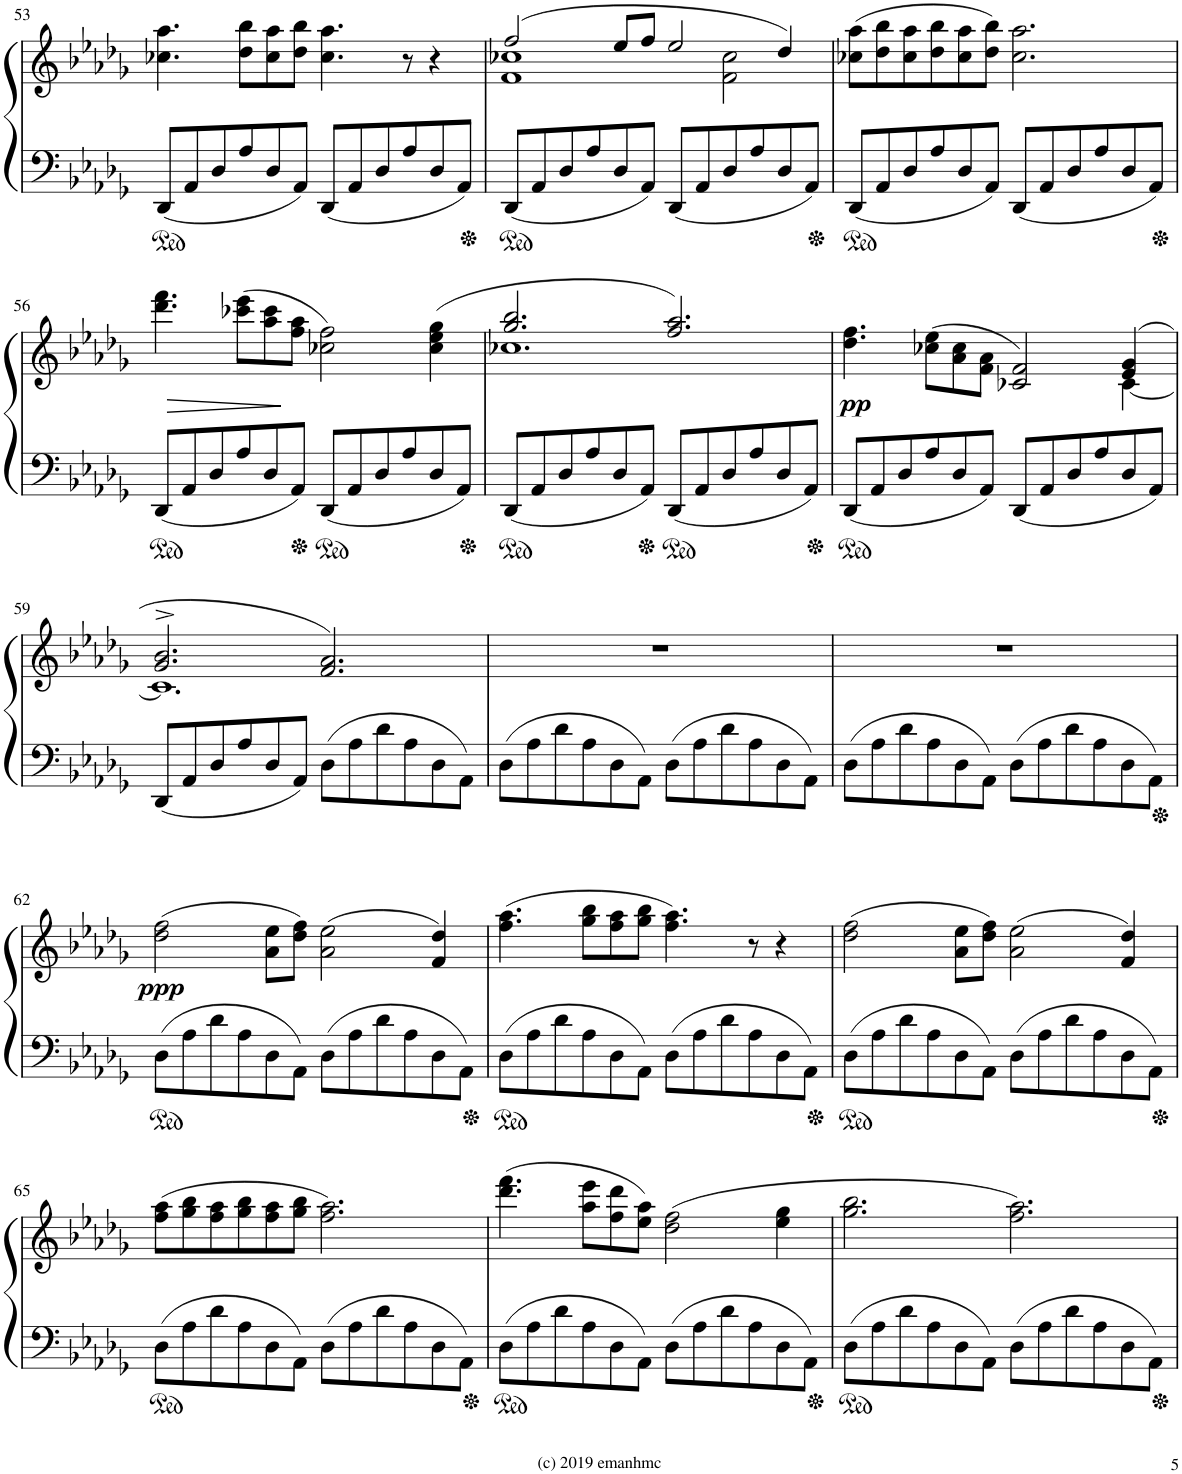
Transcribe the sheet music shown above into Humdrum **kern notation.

**kern	**kern	**dynam
*part1	*part1	*part1
*staff2	*staff1	*staff1/2
*I"Piano	*	*
*I'Pno.	*	*
!!LO:PB:g=z
*clefF4	*clefG2	*
*k[b-e-a-d-g-]	*k[b-e-a-d-g-]	*
*M6/4	*M6/4	*
=53	=53	=53
8DD-/L	4.cc-X\ 4.aa-\	.
8AA-/	.	.
8D-/	.	.
8A-/	8dd-\ 8bb-\L	.
8D-/	8cc-\ 8aa-\	.
8AA-/J	8dd-\ 8bb-\J	.
8DD-/L	4.cc-\ 4.aa-\	.
8AA-/	.	.
8D-/	.	.
8A-/	8r	.
8D-/	4r	.
8AA-/J	.	.
=54	=54	=54
*	*^	*
8DD-/L	(2ff/	1f 1cc-X	.
8AA-/	.	.	.
8D-/	.	.	.
8A-/	.	.	.
8D-/	8ee-/L	.	.
8AA-/J	8ff/J	.	.
8DD-/L	2ee-/	.	.
8AA-/	.	.	.
8D-/	.	2f\ 2cc-\	.
8A-/	.	.	.
8D-/	4dd-/)	.	.
8AA-/J	.	.	.
*	*v	*v	*
=55	=55	=55
8DD-/L	(8cc-X\ 8aa-\L	.
8AA-/	8dd-\ 8bb-\	.
8D-/	8cc-\ 8aa-\	.
8A-/	8dd-\ 8bb-\	.
8D-/	8cc-\ 8aa-\	.
8AA-/J	8dd-\ 8bb-\J)	.
8DD-/L	2.cc-\ 2.aa-\	.
8AA-/	.	.
8D-/	.	.
8A-/	.	.
8D-/	.	.
8AA-/J	.	.
!!LO:LB:g=z
=56	=56	=56
!	!	!LO:HP:b
8DD-/L	4.ddd-\ 4.fff\	>
8AA-/	.	.
8D-/	.	.
8A-/	(8ccc-X\ 8eee-\L	.
8D-/	8aa-\ 8ccc-\	.
8AA-/J	8ff\ 8aa-\J	]
8DD-/L	2cc-X\ 2ff\)	.
8AA-/	.	.
8D-/	.	.
8A-/	.	.
8D-/	(4cc-\ 4ee-\ 4gg-\	.
8AA-/J	.	.
=57	=57	=57
*	*^	*
8DD-/L	2.gg-/ 2.bb-/	1.cc-X	.
8AA-/	.	.	.
8D-/	.	.	.
8A-/	.	.	.
8D-/	.	.	.
8AA-/J	.	.	.
8DD-/L	2.ff/ 2.aa-/)	.	.
8AA-/	.	.	.
8D-/	.	.	.
8A-/	.	.	.
8D-/	.	.	.
8AA-/J	.	.	.
=58	=58	=58	=58
!	!	!	!LO:DY:b
8DD-/L	4.dd-\ 4.ff\	4ryy	pp
8AA-/	.	.	.
*	*v	*v	*
8D-/	.	.
8A-/	(8cc-X\ 8ee-\L	.
8D-/	8a-\ 8cc-\	.
8AA-/J	8f\ 8a-\J	.
8DD-/L	2c-X/ 2f/)	.
8AA-/	.	.
8D-/	.	.
8A-/	.	.
*	*^	*
8D-/	(4e-/ 4g-/	[4c-\	.
8AA-/J	.	.	.
!!LO:LB:g=z	!!
=59	=59	=59	=59
8DD-/L	2.g-/^ 2.b-/^	1.c-]	.
8AA-/	.	.	.
8D-/	.	.	.
8A-/	.	.	.
8D-/	.	.	.
8AA-/J	.	.	.
8D-\L	2.f/ 2.a-/)	.	.
8A-\	.	.	.
8d-\	.	.	.
8A-\	.	.	.
8D-\	.	.	.
8AA-\J	.	.	.
*	*v	*v	*
=60	=60	=60
8D-\L	1.r	.
8A-\	.	.
8d-\	.	.
8A-\	.	.
8D-\	.	.
8AA-\J	.	.
8D-\L	.	.
8A-\	.	.
8d-\	.	.
8A-\	.	.
8D-\	.	.
8AA-\J	.	.
=61	=61	=61
8D-\L	1.r	.
8A-\	.	.
8d-\	.	.
8A-\	.	.
8D-\	.	.
8AA-\J	.	.
8D-\L	.	.
8A-\	.	.
8d-\	.	.
8A-\	.	.
8D-\	.	.
8AA-\J	.	.
!!LO:LB:g=z
=62	=62	=62
!	!	!LO:DY:b
8D-\L	(2dd-\ 2ff\	ppp
8A-\	.	.
8d-\	.	.
8A-\	.	.
8D-\	8a-\ 8ee-\L	.
8AA-\J	8dd-\ 8ff\J)	.
8D-\L	(2a-\ 2ee-\	.
8A-\	.	.
8d-\	.	.
8A-\	.	.
8D-\	4f/ 4dd-/)	.
8AA-\J	.	.
=63	=63	=63
8D-\L	(4.ff\ 4.aa-\	.
8A-\	.	.
8d-\	.	.
8A-\	8gg-\ 8bb-\L	.
8D-\	8ff\ 8aa-\	.
8AA-\J	8gg-\ 8bb-\J	.
8D-\L	4.ff\ 4.aa-\)	.
8A-\	.	.
8d-\	.	.
8A-\	8r	.
8D-\	4r	.
8AA-\J	.	.
=64	=64	=64
8D-\L	(2dd-\ 2ff\	.
8A-\	.	.
8d-\	.	.
8A-\	.	.
8D-\	8a-\ 8ee-\L	.
8AA-\J	8dd-\ 8ff\J)	.
8D-\L	(2a-\ 2ee-\	.
8A-\	.	.
8d-\	.	.
8A-\	.	.
8D-\	4f/ 4dd-/)	.
8AA-\J	.	.
!!LO:LB:g=z
=65	=65	=65
8D-\L	(8ff\ 8aa-\L	.
8A-\	8gg-\ 8bb-\	.
8d-\	8ff\ 8aa-\	.
8A-\	8gg-\ 8bb-\	.
8D-\	8ff\ 8aa-\	.
8AA-\J	8gg-\ 8bb-\J	.
8D-\L	2.ff\ 2.aa-\)	.
8A-\	.	.
8d-\	.	.
8A-\	.	.
8D-\	.	.
8AA-\J	.	.
=66	=66	=66
8D-\L	(4.ddd-\ 4.fff\	.
8A-\	.	.
8d-\	.	.
8A-\	8aa-\ 8eee-\L	.
8D-\	8ff\ 8ddd-\	.
8AA-\J	8ee-\ 8aa-\J)	.
8D-\L	(2dd-\ 2ff\	.
8A-\	.	.
8d-\	.	.
8A-\	.	.
8D-\	4ee-\ 4gg-\	.
8AA-\J	.	.
=67	=67	=67
8D-\L	2.gg-\ 2.bb-\	.
8A-\	.	.
8d-\	.	.
8A-\	.	.
8D-\	.	.
8AA-\J	.	.
8D-\L	2.ff\ 2.aa-\)	.
8A-\	.	.
8d-\	.	.
8A-\	.	.
8D-\	.	.
8AA-\J	.	.
=	=	=
*-	*-	*-
